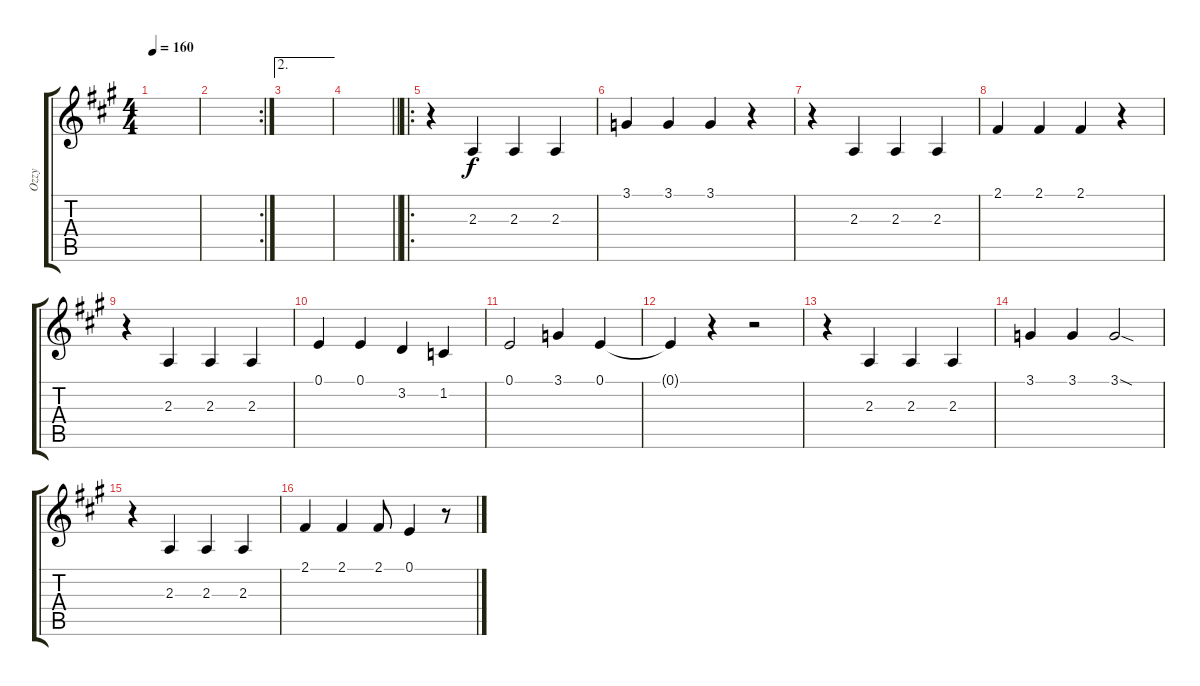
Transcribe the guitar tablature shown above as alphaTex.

\track ("Ozzy" "Ozzy") {instrument sopranosax}
\staff {score tabs}
\tuning (E4 B3 G3 D3 A2 E2) {hide}
\ts (4 4)
\tempo 160
\clef g2
\ks a
|
\rc 2
|
\ae 2
|
\barLineRight lightlight
|
\ro
r.4 2.3.4 2.3.4 2.3.4 |
3.1.4 3.1.4 3.1.4 r.4 |
r.4 2.3.4 2.3.4 2.3.4 |
2.1.4 2.1.4 2.1.4 r.4 |
r.4 2.3.4 2.3.4 2.3.4 |
0.1.4 0.1.4 3.2.4 1.2.4 |
0.1.2 3.1.4 0.1.4 |
0.1{t}.4 r.4 r.2 |
r.4 2.3.4 2.3.4 2.3.4 |
3.1.4 3.1.4 3.1{sod}.2 |
r.4 2.3.4 2.3.4 2.3.4 |
2.1.4 2.1.4 2.1.8 0.1.4 r.8
